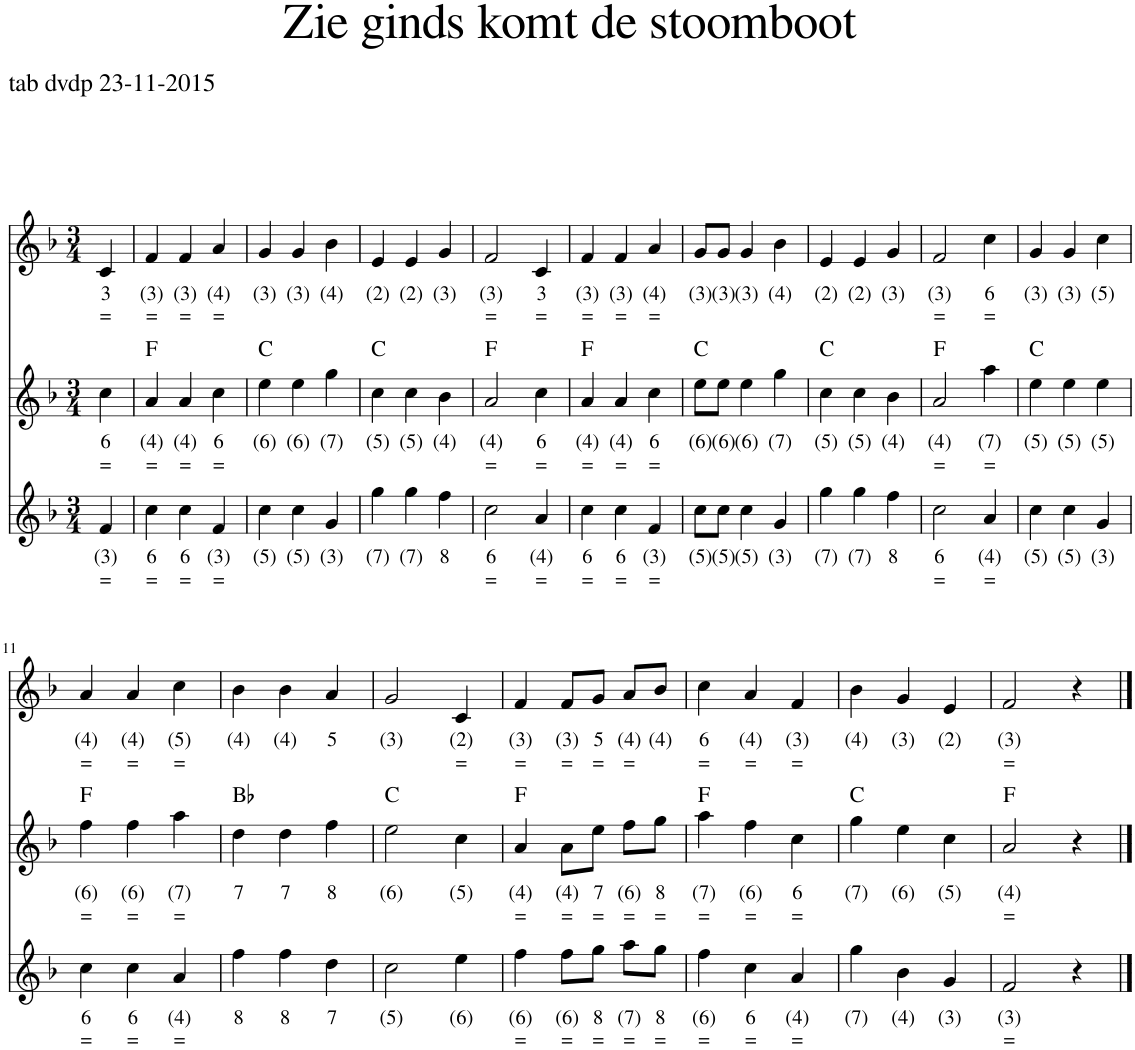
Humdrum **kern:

**kern	**text	**text	**kern	**text	**text	**harte	**kern	**text	**text
*part3	*part3	*part3	*part2	*part2	*part2	*part2	*part1	*part1	*part1
*staff3	*staff3	*staff3	*staff2	*staff2	*staff2	*	*staff1	*staff1	*staff1
*I"Stem	*	*	*I"Stem	*	*	*	*I"Stem	*	*
*clefG2	*	*	*clefG2	*	*	*	*clefG2	*	*
*k[b-]	*	*	*k[b-]	*	*	*	*k[b-]	*	*
*M3/4	*	*	*M3/4	*	*	*	*M3/4	*	*
=1	=1	=1	=1	=1	=1	=1	=1	=1	=1
!	!LO:LY:b	!LO:LY:b	!	!LO:LY:b	!LO:LY:b	!	!	!LO:LY:b	!LO:LY:b
4f/	(3)	=	4cc\	6	=	.	4c/	3	=
=2	=2	=2	=2	=2	=2	=2	=2	=2	=2
!	!LO:LY:b	!LO:LY:b	!	!LO:LY:b	!LO:LY:b	!	!	!LO:LY:b	!LO:LY:b
4cc\	6	=	4a/	(4)	=	F:maj	4f/	(3)	=
!	!LO:LY:b	!LO:LY:b	!	!LO:LY:b	!LO:LY:b	!	!	!LO:LY:b	!LO:LY:b
4cc\	6	=	4a/	(4)	=	.	4f/	(3)	=
!	!LO:LY:b	!LO:LY:b	!	!LO:LY:b	!LO:LY:b	!	!	!LO:LY:b	!LO:LY:b
4f/	(3)	=	4cc\	6	=	.	4a/	(4)	=
=3	=3	=3	=3	=3	=3	=3	=3	=3	=3
!	!LO:LY:b	!	!	!LO:LY:b	!	!	!	!LO:LY:b	!
4cc\	(5)	.	4ee\	(6)	.	C:maj	4g/	(3)	.
!	!LO:LY:b	!	!	!LO:LY:b	!	!	!	!LO:LY:b	!
4cc\	(5)	.	4ee\	(6)	.	.	4g/	(3)	.
!	!LO:LY:b	!	!	!LO:LY:b	!	!	!	!LO:LY:b	!
4g/	(3)	.	4gg\	(7)	.	.	4b-\	(4)	.
=4	=4	=4	=4	=4	=4	=4	=4	=4	=4
!	!LO:LY:b	!	!	!LO:LY:b	!	!	!	!LO:LY:b	!
4gg\	(7)	.	4cc\	(5)	.	C:maj	4e/	(2)	.
!	!LO:LY:b	!	!	!LO:LY:b	!	!	!	!LO:LY:b	!
4gg\	(7)	.	4cc\	(5)	.	.	4e/	(2)	.
!	!LO:LY:b	!	!	!LO:LY:b	!	!	!	!LO:LY:b	!
4ff\	8	.	4b-\	(4)	.	.	4g/	(3)	.
=5	=5	=5	=5	=5	=5	=5	=5	=5	=5
!	!LO:LY:b	!LO:LY:b	!	!LO:LY:b	!LO:LY:b	!	!	!LO:LY:b	!LO:LY:b
2cc\	6	=	2a/	(4)	=	F:maj	2f/	(3)	=
!	!LO:LY:b	!LO:LY:b	!	!LO:LY:b	!LO:LY:b	!	!	!LO:LY:b	!LO:LY:b
4a/	(4)	=	4cc\	6	=	.	4c/	3	=
=6	=6	=6	=6	=6	=6	=6	=6	=6	=6
!	!LO:LY:b	!LO:LY:b	!	!LO:LY:b	!LO:LY:b	!	!	!LO:LY:b	!LO:LY:b
4cc\	6	=	4a/	(4)	=	F:maj	4f/	(3)	=
!	!LO:LY:b	!LO:LY:b	!	!LO:LY:b	!LO:LY:b	!	!	!LO:LY:b	!LO:LY:b
4cc\	6	=	4a/	(4)	=	.	4f/	(3)	=
!	!LO:LY:b	!LO:LY:b	!	!LO:LY:b	!LO:LY:b	!	!	!LO:LY:b	!LO:LY:b
4f/	(3)	=	4cc\	6	=	.	4a/	(4)	=
=7	=7	=7	=7	=7	=7	=7	=7	=7	=7
!	!LO:LY:b	!	!	!LO:LY:b	!	!	!	!LO:LY:b	!
8cc\L	(5)	.	8ee\L	(6)	.	C:maj	8g/L	(3)	.
!	!LO:LY:b	!	!	!LO:LY:b	!	!	!	!LO:LY:b	!
8cc\J	(5)	.	8ee\J	(6)	.	.	8g/J	(3)	.
!	!LO:LY:b	!	!	!LO:LY:b	!	!	!	!LO:LY:b	!
4cc\	(5)	.	4ee\	(6)	.	.	4g/	(3)	.
!	!LO:LY:b	!	!	!LO:LY:b	!	!	!	!LO:LY:b	!
4g/	(3)	.	4gg\	(7)	.	.	4b-\	(4)	.
=8	=8	=8	=8	=8	=8	=8	=8	=8	=8
!	!LO:LY:b	!	!	!LO:LY:b	!	!	!	!LO:LY:b	!
4gg\	(7)	.	4cc\	(5)	.	C:maj	4e/	(2)	.
!	!LO:LY:b	!	!	!LO:LY:b	!	!	!	!LO:LY:b	!
4gg\	(7)	.	4cc\	(5)	.	.	4e/	(2)	.
!	!LO:LY:b	!	!	!LO:LY:b	!	!	!	!LO:LY:b	!
4ff\	8	.	4b-\	(4)	.	.	4g/	(3)	.
=9	=9	=9	=9	=9	=9	=9	=9	=9	=9
!	!LO:LY:b	!LO:LY:b	!	!LO:LY:b	!LO:LY:b	!	!	!LO:LY:b	!LO:LY:b
2cc\	6	=	2a/	(4)	=	F:maj	2f/	(3)	=
!	!LO:LY:b	!LO:LY:b	!	!LO:LY:b	!LO:LY:b	!	!	!LO:LY:b	!LO:LY:b
4a/	(4)	=	4aa\	(7)	=	.	4cc\	6	=
=10	=10	=10	=10	=10	=10	=10	=10	=10	=10
!	!LO:LY:b	!	!	!LO:LY:b	!	!	!	!LO:LY:b	!
4cc\	(5)	.	4ee\	(5)	.	C:maj	4g/	(3)	.
!	!LO:LY:b	!	!	!LO:LY:b	!	!	!	!LO:LY:b	!
4cc\	(5)	.	4ee\	(5)	.	.	4g/	(3)	.
!	!LO:LY:b	!	!	!LO:LY:b	!	!	!	!LO:LY:b	!
4g/	(3)	.	4ee\	(5)	.	.	4cc\	(5)	.
!!LO:LB:g=z
=11	=11	=11	=11	=11	=11	=11	=11	=11	=11
!	!LO:LY:b	!LO:LY:b	!	!LO:LY:b	!LO:LY:b	!	!	!LO:LY:b	!LO:LY:b
4cc\	6	=	4ff\	(6)	=	F:maj	4a/	(4)	=
!	!LO:LY:b	!LO:LY:b	!	!LO:LY:b	!LO:LY:b	!	!	!LO:LY:b	!LO:LY:b
4cc\	6	=	4ff\	(6)	=	.	4a/	(4)	=
!	!LO:LY:b	!LO:LY:b	!	!LO:LY:b	!LO:LY:b	!	!	!LO:LY:b	!LO:LY:b
4a/	(4)	=	4aa\	(7)	=	.	4cc\	(5)	=
=12	=12	=12	=12	=12	=12	=12	=12	=12	=12
!	!LO:LY:b	!	!	!LO:LY:b	!	!	!	!LO:LY:b	!
4ff\	8	.	4dd\	7	.	Bb:maj	4b-\	(4)	.
!	!LO:LY:b	!	!	!LO:LY:b	!	!	!	!LO:LY:b	!
4ff\	8	.	4dd\	7	.	.	4b-\	(4)	.
!	!LO:LY:b	!	!	!LO:LY:b	!	!	!	!LO:LY:b	!
4dd\	7	.	4ff\	8	.	.	4a/	5	.
=13	=13	=13	=13	=13	=13	=13	=13	=13	=13
!	!LO:LY:b	!	!	!LO:LY:b	!	!	!	!LO:LY:b	!
2cc\	(5)	.	2ee\	(6)	.	C:maj	2g/	(3)	.
!	!LO:LY:b	!	!	!LO:LY:b	!	!	!	!LO:LY:b	!LO:LY:b
4ee\	(6)	.	4cc\	(5)	.	.	4c/	(2)	=
=14	=14	=14	=14	=14	=14	=14	=14	=14	=14
!	!LO:LY:b	!LO:LY:b	!	!LO:LY:b	!LO:LY:b	!	!	!LO:LY:b	!LO:LY:b
4ff\	(6)	=	4a/	(4)	=	F:maj	4f/	(3)	=
!	!LO:LY:b	!LO:LY:b	!	!LO:LY:b	!LO:LY:b	!	!	!LO:LY:b	!LO:LY:b
8ff\L	(6)	=	8a\L	(4)	=	.	8f/L	(3)	=
!	!LO:LY:b	!LO:LY:b	!	!LO:LY:b	!LO:LY:b	!	!	!LO:LY:b	!LO:LY:b
8gg\J	8	=	8ee\J	7	=	.	8g/J	5	=
!	!LO:LY:b	!LO:LY:b	!	!LO:LY:b	!LO:LY:b	!	!	!LO:LY:b	!LO:LY:b
8aa\L	(7)	=	8ff\L	(6)	=	.	8a/L	(4)	=
!	!LO:LY:b	!LO:LY:b	!	!LO:LY:b	!LO:LY:b	!	!	!LO:LY:b	!
8gg\J	8	=	8gg\J	8	=	.	8b-/J	(4)	.
=15	=15	=15	=15	=15	=15	=15	=15	=15	=15
!	!LO:LY:b	!LO:LY:b	!	!LO:LY:b	!LO:LY:b	!	!	!LO:LY:b	!LO:LY:b
4ff\	(6)	=	4aa\	(7)	=	F:maj	4cc\	6	=
!	!LO:LY:b	!LO:LY:b	!	!LO:LY:b	!LO:LY:b	!	!	!LO:LY:b	!LO:LY:b
4cc\	6	=	4ff\	(6)	=	.	4a/	(4)	=
!	!LO:LY:b	!LO:LY:b	!	!LO:LY:b	!LO:LY:b	!	!	!LO:LY:b	!LO:LY:b
4a/	(4)	=	4cc\	6	=	.	4f/	(3)	=
=16	=16	=16	=16	=16	=16	=16	=16	=16	=16
!	!LO:LY:b	!	!	!LO:LY:b	!	!	!	!LO:LY:b	!
4gg\	(7)	.	4gg\	(7)	.	C:maj	4b-\	(4)	.
!	!LO:LY:b	!	!	!LO:LY:b	!	!	!	!LO:LY:b	!
4b-\	(4)	.	4ee\	(6)	.	.	4g/	(3)	.
!	!LO:LY:b	!	!	!LO:LY:b	!	!	!	!LO:LY:b	!
4g/	(3)	.	4cc\	(5)	.	.	4e/	(2)	.
=17	=17	=17	=17	=17	=17	=17	=17	=17	=17
!	!LO:LY:b	!LO:LY:b	!	!LO:LY:b	!LO:LY:b	!	!	!LO:LY:b	!LO:LY:b
2f/	(3)	=	2a/	(4)	=	F:maj	2f/	(3)	=
4r	.	.	4r	.	.	.	4r	.	.
==	==	==	==	==	==	==	==	==	==
*-	*-	*-	*-	*-	*-	*-	*-	*-	*-
